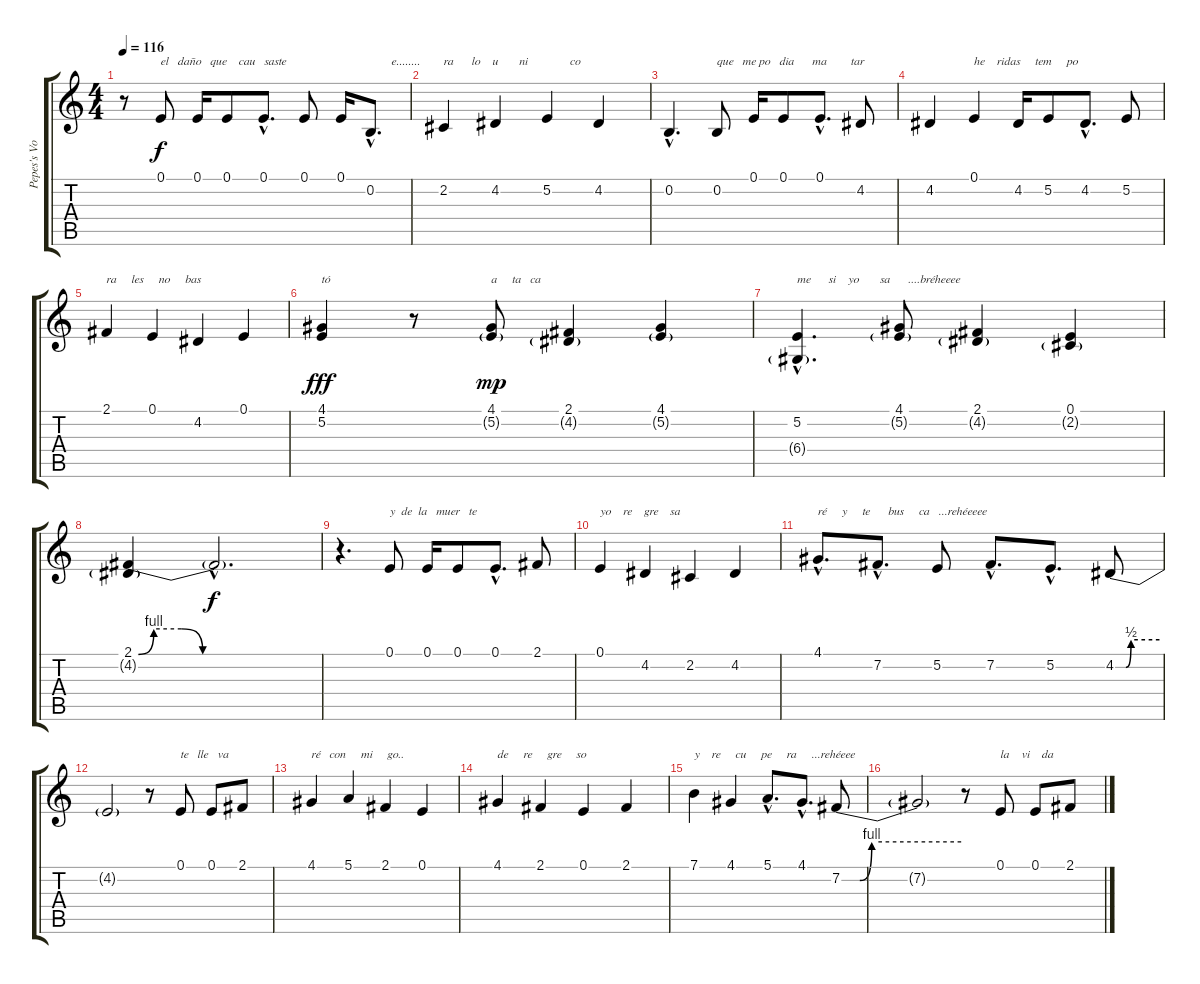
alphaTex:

\track ("Pepes's Voice" "Pepes's Vo") {instrument altosax}
\staff {score tabs}
\tuning (E4 B3 G3 D3 A2 E2) {hide}
\ts (4 4)
\tempo 116
\clef g2
\ks c
r.8{dy f} 0.1.8{txt "el   daño   que    cau   saste"} 0.1.16 0.1.8 0.1{hac}.8{d} 0.1.8 0.1.16 0.2{hac}.8{d txt "       e........"} |
2.2.4{txt "ra      lo    u       ni              co"} 4.2.4 5.2.4 4.2.4 |
0.2{hac}.4{d} 0.2.8{txt "que   me po   dia      ma        tar"} 0.1.16 0.1.8 0.1{hac}.8{d} 4.2.8 |
4.2.4 0.1.4{txt "he    ridas     tem     po"} 4.2.16 5.2.8 4.2{hac}.8{d} 5.2.8 |
2.1.4{txt "ra     les     no     bas"} 0.1.4 4.2.4 0.1.4 |
(4.1 5.2).4{txt "tó" dy fff} r.8 (4.1 5.2{g}).8{txt "a     ta   ca" dy mp} (2.1 4.2{g}).4 (4.1 5.2{g}).4 |
(5.2{hac} 6.4{g hac}).4{d txt "me      si    yo       sa      ....bréheeee"} (4.1 5.2{g}).8 (2.1 4.2{g}).4 (0.1 2.2{g}).4 |
(2.1{be (custom 0 0 5 4 14 4 21 0 60 0)} 4.2{g}).4 2.1{hac t}.2{d dy f} |
r.4{d} 0.1.8{txt "y  de  la   muer   te"} 0.1.16 0.1.8 0.1{hac}.8{d} 2.1.8 |
0.1.4{txt "yo    re    gre    sa"} 4.2.4 2.2.4 4.2.4 |
4.1{hac}.8{d txt "ré     y     te      bus     ca   ...rehéeeee"} 7.2{hac}.8{d} 5.2.8 7.2{hac}.8{d} 5.2{hac}.8{d} 4.2{be (custom 0 0 14 0 21 2 60 2)}.8 |
4.2{t}.2 r.8 0.1.8{txt "te   lle   va"} 0.1.8 2.1.8 |
4.1.4{txt "ré   con     mi     go.."} 5.1.4 2.1.4 0.1.4 |
4.1.4{txt "de     re     gre     so"} 2.1.4 0.1.4 2.1.4 |
7.1.4{txt "y    re     cu     pe     ra     ...rehéeee"} 4.1.4 5.1{hac}.8{d} 4.1{hac}.8{d} 7.2{be (custom 0 0 9 0 15 4 60 4)}.8 |
7.2{t}.2 r.8 0.1.8{txt "la    vi    da              "} 0.1.8 2.1.8
